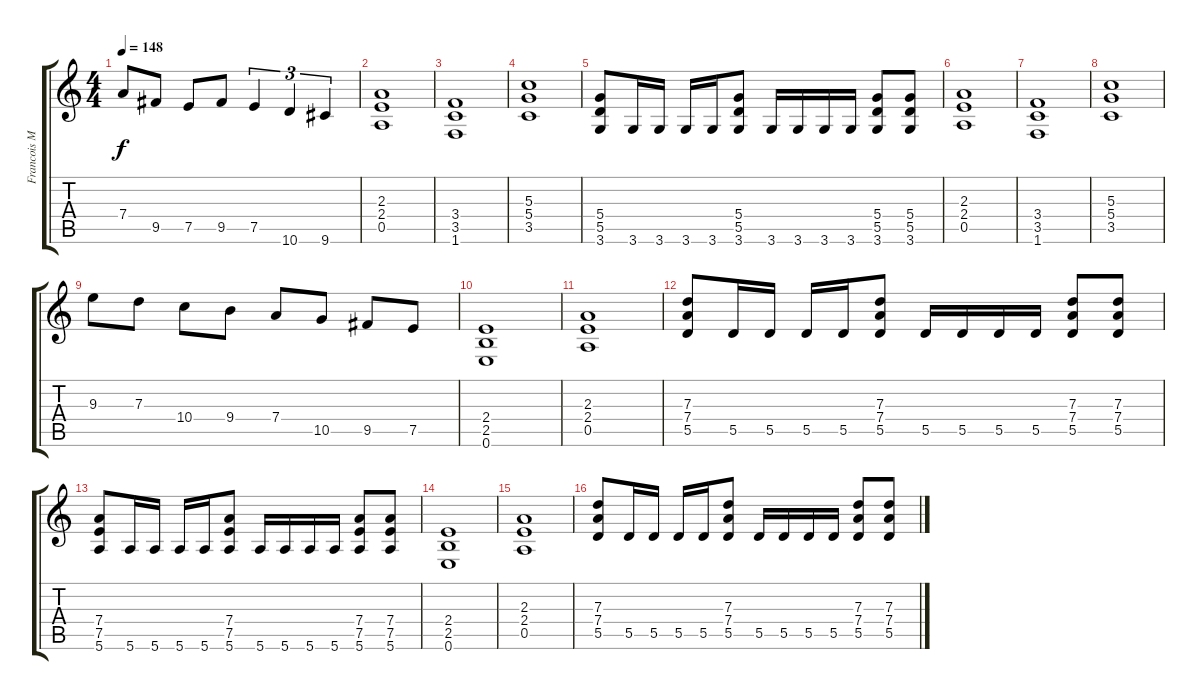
\track ("Francois Merle" "Francois M") {instrument distortionguitar}
\staff {score tabs}
\tuning (E4 B3 G3 D3 A2 E2) {hide}
\ts (4 4)
\tempo 148
\clef g2
\ks c
7.4.8{dy f} 9.5.8 7.5.8 9.5.8 7.5.4{tu (3 2)} 10.6.4{tu (3 2)} 9.6.4{tu (3 2)} |
(2.3 2.4 0.5).1 |
(3.4 3.5 1.6).1 |
(5.3 5.4 3.5).1 |
(5.4 5.5 3.6).8 3.6.16 3.6.16 3.6.16 3.6.16 (5.4 5.5 3.6).8 3.6.16 3.6.16 3.6.16 3.6.16 (5.4 5.5 3.6).8 (5.4 5.5 3.6).8 |
(2.3 2.4 0.5).1 |
(3.4 3.5 1.6).1 |
(5.3 5.4 3.5).1 |
9.3.8 7.3.8 10.4.8 9.4.8 7.4.8 10.5.8 9.5.8 7.5.8 |
(2.4 2.5 0.6).1 |
(2.3 2.4 0.5).1 |
(7.3 7.4 5.5).8 5.5.16 5.5.16 5.5.16 5.5.16 (7.3 7.4 5.5).8 5.5.16 5.5.16 5.5.16 5.5.16 (7.3 7.4 5.5).8 (7.3 7.4 5.5).8 |
(7.4 7.5 5.6).8 5.6.16 5.6.16 5.6.16 5.6.16 (7.4 7.5 5.6).8 5.6.16 5.6.16 5.6.16 5.6.16 (7.4 7.5 5.6).8 (7.4 7.5 5.6).8 |
(2.4 2.5 0.6).1 |
(2.3 2.4 0.5).1 |
(7.3 7.4 5.5).8 5.5.16 5.5.16 5.5.16 5.5.16 (7.3 7.4 5.5).8 5.5.16 5.5.16 5.5.16 5.5.16 (7.3 7.4 5.5).8 (7.3 7.4 5.5).8
